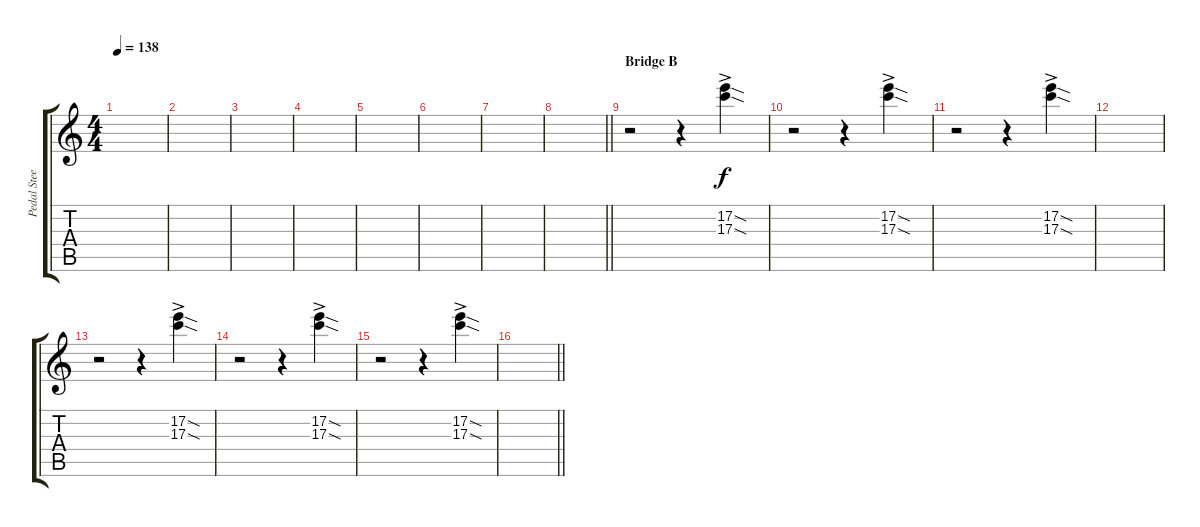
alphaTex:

\track ("Pedal Steel Arranged for Guitar" "Pedal Stee") {instrument electricguitarclean}
\staff {score tabs}
\tuning (D4 B3 G3 D3 A2 E2) {hide}
\ts (4 4)
\tempo 138
\clef g2
\ks c
|
|
|
|
|
|
|
\barLineRight lightlight
|
\section ("" "Bridge B")
r.2 r.4 (17.2{sod ac} 17.3{sod ac}).4 |
r.2 r.4 (17.2{sod ac} 17.3{sod ac}).4 |
r.2 r.4 (17.2{sod ac} 17.3{sod ac}).4 |
|
r.2 r.4 (17.2{sod ac} 17.3{sod ac}).4 |
r.2 r.4 (17.2{sod ac} 17.3{sod ac}).4 |
r.2 r.4 (17.2{sod ac} 17.3{sod ac}).4 |
\barLineRight lightlight
